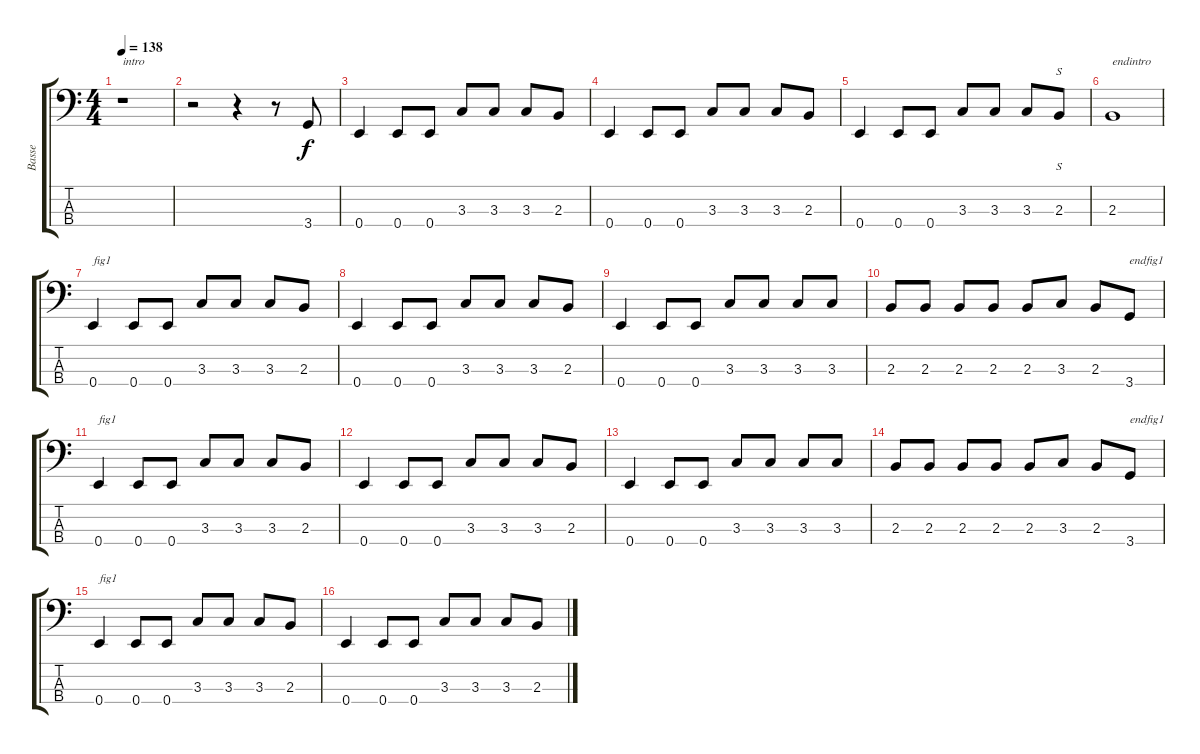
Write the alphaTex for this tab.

\track ("Basse" "Basse") {instrument electricbassfinger}
\staff {score tabs}
\tuning (G2 D2 A1 E1) {hide}
\ts (4 4)
\tempo 138
\clef f4
\ks c
r.1{txt "intro" dy f instrument electricbassfinger} |
r.2 r.4 r.8 3.4.8 |
0.4.4 0.4.8 0.4.8 3.3.8 3.3.8 3.3.8 2.3.8 |
0.4.4 0.4.8 0.4.8 3.3.8 3.3.8 3.3.8 2.3.8 |
0.4.4 0.4.8 0.4.8 3.3.8 3.3.8 3.3.8 2.3.8{s} |
2.3.1{txt "endintro"} |
0.4.4{txt "fig1"} 0.4.8 0.4.8 3.3.8 3.3.8 3.3.8 2.3.8 |
0.4.4 0.4.8 0.4.8 3.3.8 3.3.8 3.3.8 2.3.8 |
0.4.4 0.4.8 0.4.8 3.3.8 3.3.8 3.3.8 3.3.8 |
2.3.8 2.3.8 2.3.8 2.3.8 2.3.8 3.3.8 2.3.8 3.4.8{txt "endfig1"} |
0.4.4{txt "fig1"} 0.4.8 0.4.8 3.3.8 3.3.8 3.3.8 2.3.8 |
0.4.4 0.4.8 0.4.8 3.3.8 3.3.8 3.3.8 2.3.8 |
0.4.4 0.4.8 0.4.8 3.3.8 3.3.8 3.3.8 3.3.8 |
2.3.8 2.3.8 2.3.8 2.3.8 2.3.8 3.3.8 2.3.8 3.4.8{txt "endfig1"} |
0.4.4{txt "fig1"} 0.4.8 0.4.8 3.3.8 3.3.8 3.3.8 2.3.8 |
0.4.4 0.4.8 0.4.8 3.3.8 3.3.8 3.3.8 2.3.8
